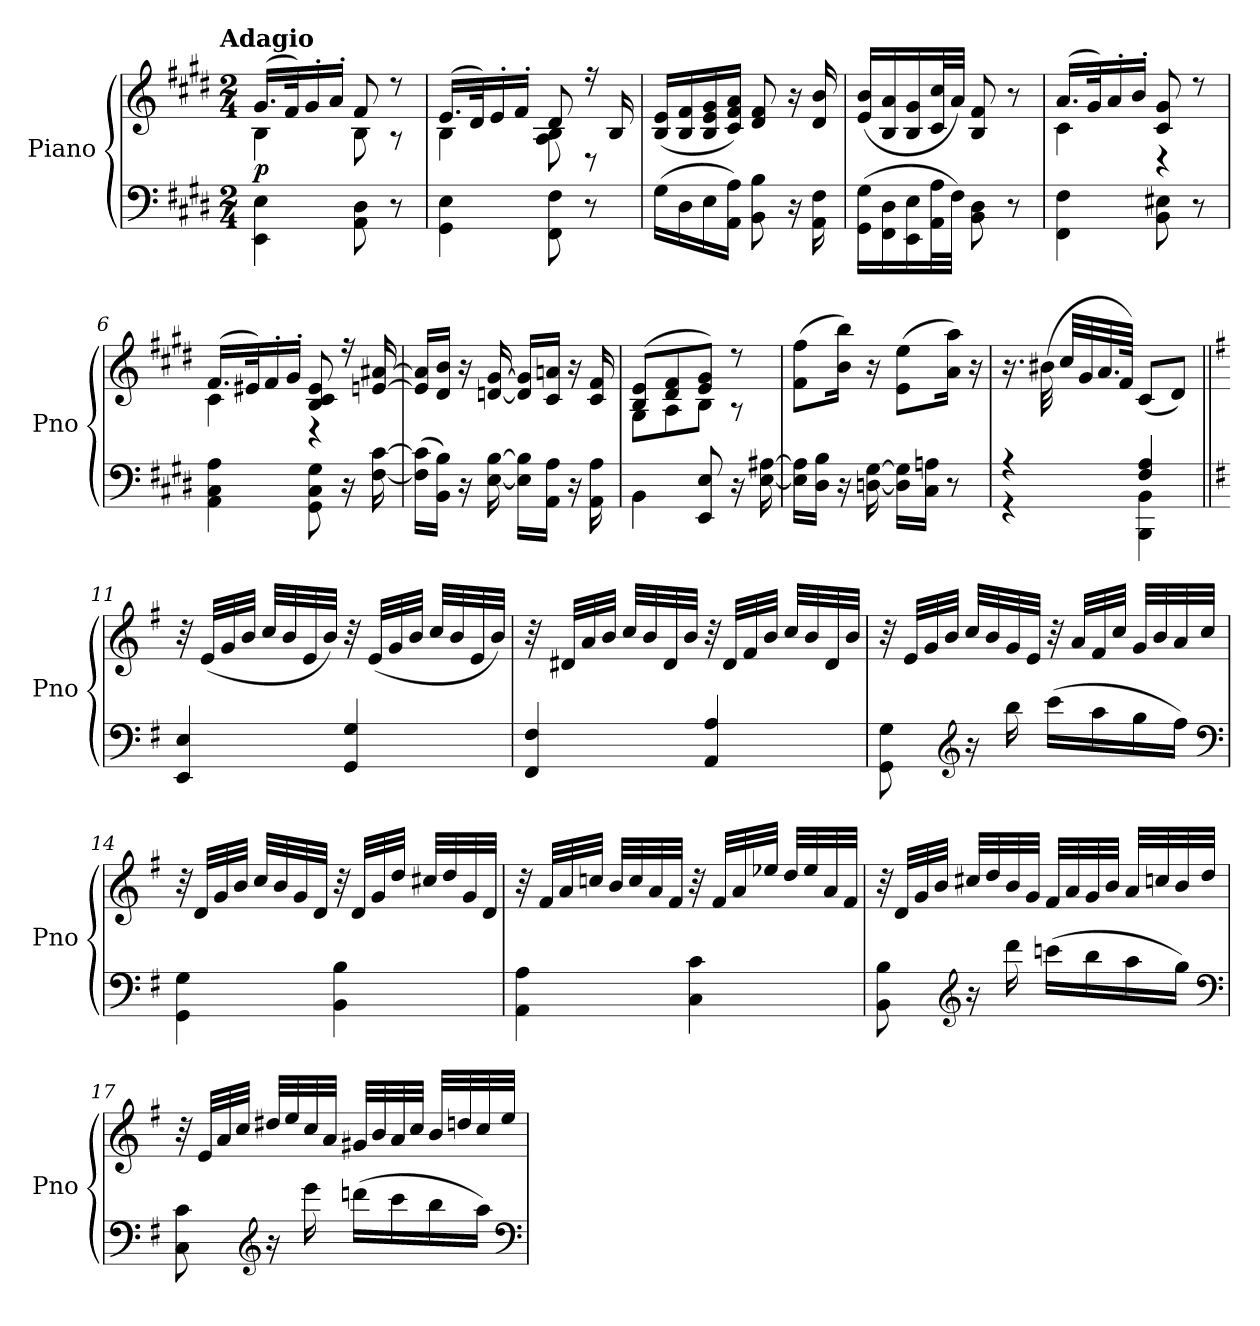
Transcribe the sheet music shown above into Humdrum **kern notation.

**kern	**kern	**dynam
*part1	*part1	*part1
*staff2	*staff1	*staff1/2
*I"Piano	*	*
*I'Pno	*	*
*clefF4	*clefG2	*
*k[f#c#g#d#]	*k[f#c#g#d#]	*
*E:	*E:	*
!!LO:TX:omd:t=Adagio
*M2/4	*M2/4	*
*MM50	*MM50	*
=1	=1	=1
*	*^	*
4EE\ 4E\	(16.g#/LL	4B\	p
.	32f#/K)	.	.
.	16g#'/	.	.
.	16a'/JJ	.	.
8AA\ 8D#\	8f#/	8B\	.
8r	8r	8r	.
=2	=2	=2	=2
4GG#\ 4E\	(16.e/LL	4B\	.
.	32d#/K)	.	.
.	16e'/	.	.
.	16f#'/JJ	.	.
8FF#\ 8F#\	8d#/	8A\ 8B\	.
8r	16r	8r	.
.	16B/	.	.
*	*v	*v	*
=3	=3	=3
(16G#\LL	(16B/ 16e/LL	.
16D#\	16B/ 16f#/	.
16E\	16B/ 16e/ 16g#/	.
16AA\ 16A\JJ)	16c#/ 16f#/ 16a/JJ)	.
8BB\ 8B\	8d#/ 8f#/	.
16r	16r	.
16AA\ 16F#\	16d#/ 16b/	.
=4	=4	=4
(16GG#\ 16G#\LL	(16e/ 16b/LL	.
16FF#\ 16D#\	16B/ 16a/	.
16EE\ 16E\	16B/ 16g#/	.
32AA\ 32A\L	32c#/ 32cc#/L	.
32F#\JJJ)	32a/JJJ)	.
8BB\ 8D#\	8B/ 8f#/	.
8r	8r	.
=5	=5	=5
*	*^	*
4FF#\ 4F#\	(16.a/LL	4c#\	.
.	32g#/K)	.	.
.	16a'/	.	.
.	16b'/JJ	.	.
8BB\ 8E#X\	8c#/ 8g#/	4r	.
8r	8r	.	.
=6	=6	=6	=6
4AA\ 4C#\ 4A\	(16.f#/LL	4c#\	.
.	32e#X/K)	.	.
.	16f#'/	.	.
.	16g#'/JJ	.	.
8GG#\ 8C#\ 8G#\	8B/ 8c#/ 8e#/	4r	.
16r	16r	.	.
[16F#\ [16c#\	[16en/ [16a#X/	.	.
*	*v	*v	*
=7	=7	=7
(16F#]\ 16c#]\LL	16e]/ 16a#]/LL	.
16BB\ 16B\JJ)	16d#/ 16b/JJ	.
16r	16r	.
[16E\ [16B\	[16dn/ [16g#/	.
16E]\ 16B]\LL	16d]/ 16g#]/LL	.
16AA\ 16A\JJ	16c#/ 16an/JJ	.
16r	16r	.
16AA\ 16A\	16c#/ 16f#/	.
=8	=8	=8
*	*^	*
4BB\	(8B/ 8e/L	8G#\L	.
.	8d#/ 8f#/	8A\	.
8EE/ 8E/	8e/ 8g#/J)	8B\J	.
16r	8r	8r	.
[16E\ [16A#X\	.	.	.
*	*v	*v	*
=9	=9	=9
16E]\ 16A#]\LL	(8f#\ 8ff#\L	.
16D#\ 16B\JJ	.	.
16r	16b\ 16bb\Jk)	.
[16Dn\ [16G#\	16r	.
16D]\ 16G#]\LL	(8e\ 8ee\L	.
16C#\ 16An\JJ	.	.
8r	16a\ 16aa\Jk)	.
.	16r	.
=10	=10	=10
*^	*	*
4r	4r	16.r	.
.	.	(32b#X\	.
.	.	32cc#/LLL	.
.	.	32g#/	.
.	.	32.a/	.
.	.	64f#/JJJk)	.
4F#/ 4A/	4BBB\ 4BB\	(8c#/L	.
.	.	8d#/J)	.
*v	*v	*	*
=11||	=11||	=11||
*k[f#]	*k[f#]	*
*e:	*e:	*
4EE/ 4E/	32r	.
.	(32e/LLL	.
.	32g/	.
.	32b/JJJ	.
.	32cc/LLL	.
.	32b/	.
.	32e/	.
.	32b/JJJ)	.
4GG/ 4G/	32r	.
.	(32e/LLL	.
.	32g/	.
.	32b/JJJ	.
.	32cc/LLL	.
.	32b/	.
.	32e/	.
.	32b/JJJ)	.
=12	=12	=12
4FF#/ 4F#/	32r	.
.	32d#X/LLL	.
.	32a/	.
.	32b/JJJ	.
.	32cc/LLL	.
.	32b/	.
.	32d#/	.
.	32b/JJJ	.
4AA/ 4A/	32r	.
.	32d#/LLL	.
.	32f#/	.
.	32b/JJJ	.
.	32cc/LLL	.
.	32b/	.
.	32d#/	.
.	32b/JJJ	.
=13	=13	=13
8GG\ 8G\	32r	.
.	32e/LLL	.
.	32g/	.
.	32b/JJJ	.
*clefG2	*	*
16r	32cc/LLL	.
.	32b/	.
16bb\	32g/	.
.	32e/JJJ	.
(16ccc\LL	32r	.
.	32a/LLL	.
16aa\	32f#/	.
.	32cc/JJJ	.
16gg\	32g/LLL	.
.	32b/	.
16ff#\JJ)	32a/	.
.	32cc/JJJ	.
*clefF4	*	*
=14	=14	=14
4GG\ 4G\	32r	.
.	32d/LLL	.
.	32g/	.
.	32b/JJJ	.
.	32cc/LLL	.
.	32b/	.
.	32g/	.
.	32d/JJJ	.
4BB\ 4B\	32r	.
.	32d/LLL	.
.	32g/	.
.	32dd/JJJ	.
.	32cc#X/LLL	.
.	32dd/	.
.	32g/	.
.	32d/JJJ	.
=15	=15	=15
4AA\ 4A\	32r	.
.	32f#/LLL	.
.	32a/	.
.	32ccn/JJJ	.
.	32b/LLL	.
.	32cc/	.
.	32a/	.
.	32f#/JJJ	.
4C\ 4c\	32r	.
.	32f#/LLL	.
.	32a/	.
.	32ee-X/JJJ	.
.	32dd/LLL	.
.	32ee-/	.
.	32a/	.
.	32f#/JJJ	.
=16	=16	=16
8BB\ 8B\	32r	.
.	32d/LLL	.
.	32g/	.
.	32b/JJJ	.
*clefG2	*	*
16r	32cc#X/LLL	.
.	32dd/	.
16ddd\	32b/	.
.	32g/JJJ	.
(16cccn\LL	32f#/LLL	.
.	32a/	.
16bb\	32g/	.
.	32b/JJJ	.
16aa\	32a/LLL	.
.	32ccn/	.
16gg\JJ)	32b/	.
.	32dd/JJJ	.
*clefF4	*	*
=17	=17	=17
8C\ 8c\	32r	.
.	32e/LLL	.
.	32a/	.
.	32cc/JJJ	.
*clefG2	*	*
16r	32dd#X/LLL	.
.	32ee/	.
16eee\	32cc/	.
.	32a/JJJ	.
(16dddn\LL	32g#X/LLL	.
.	32b/	.
16ccc\	32a/	.
.	32cc/JJJ	.
16bb\	32b/LLL	.
.	32ddn/	.
16aa\JJ)	32cc/	.
.	32ee/JJJ	.
*clefF4	*	*
=	=	=
*-	*-	*-
